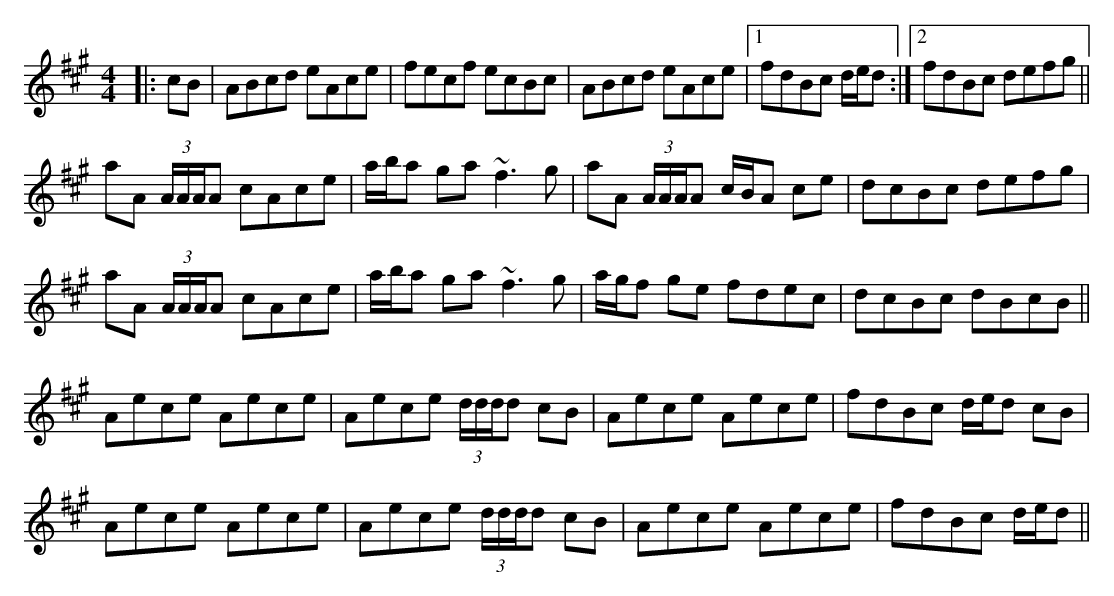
X:1
M:4/4
K:A
|:cB|ABcd eAce|fecf ecBc|ABcd eAce|1 fdBc d/e/d:|2 fdBc defg||
aA (3A/A/A/A cAce|a/b/a ga ~f3 g|aA (3A/A/A/A c/B/A ce|dcBc defg|
aA (3A/A/A/A cAce|a/b/a ga ~f3 g|a/g/f ge fdec|dcBc dBcB||
Aece Aece|Aece (3d/d/d/d cB|Aece Aece|fdBc d/e/d cB|
Aece Aece|Aece (3d/d/d/d cB|Aece Aece|fdBc d/e/d ||
